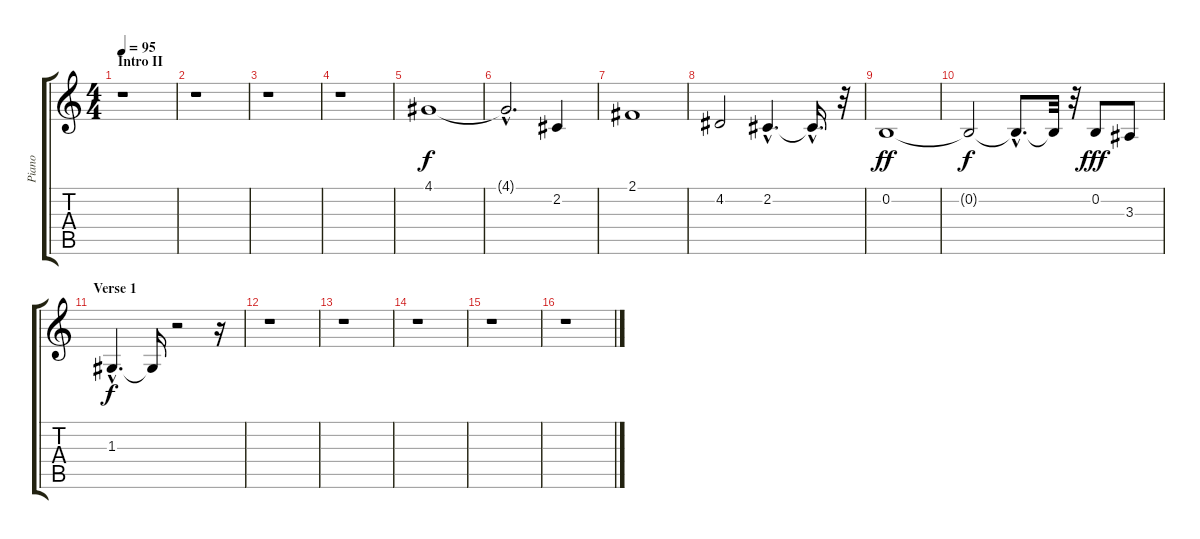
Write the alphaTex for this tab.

\track ("Piano" "Piano") {instrument acousticgrandpiano}
\staff {score tabs}
\tuning (E4 B3 G3 D3 A2 E2) {hide}
\ts (4 4)
\section ("" "Intro II")
\tempo 95
\clef g2
\ks c
r.1{dy f} |
r.1 |
r.1 |
r.1 |
4.1.1{volume 16 instrument frenchhorn} |
4.1{hac t}.2{d} 2.2.4 |
2.1.1 |
4.2.2 2.2{hac}.4{d} 2.2{hac t}.16{d} r.32 |
0.2.1{dy ff} |
0.2{t}.2{dy f} 0.2{hac t}.8{d} 0.2{t}.32 r.32 0.2.8{dy fff} 3.3.8 |
\section ("" "Verse 1")
1.3{hac}.4{d dy f} 1.3{t}.16 r.2 r.16 |
r.1 |
r.1 |
r.1 |
r.1 |
r.1
